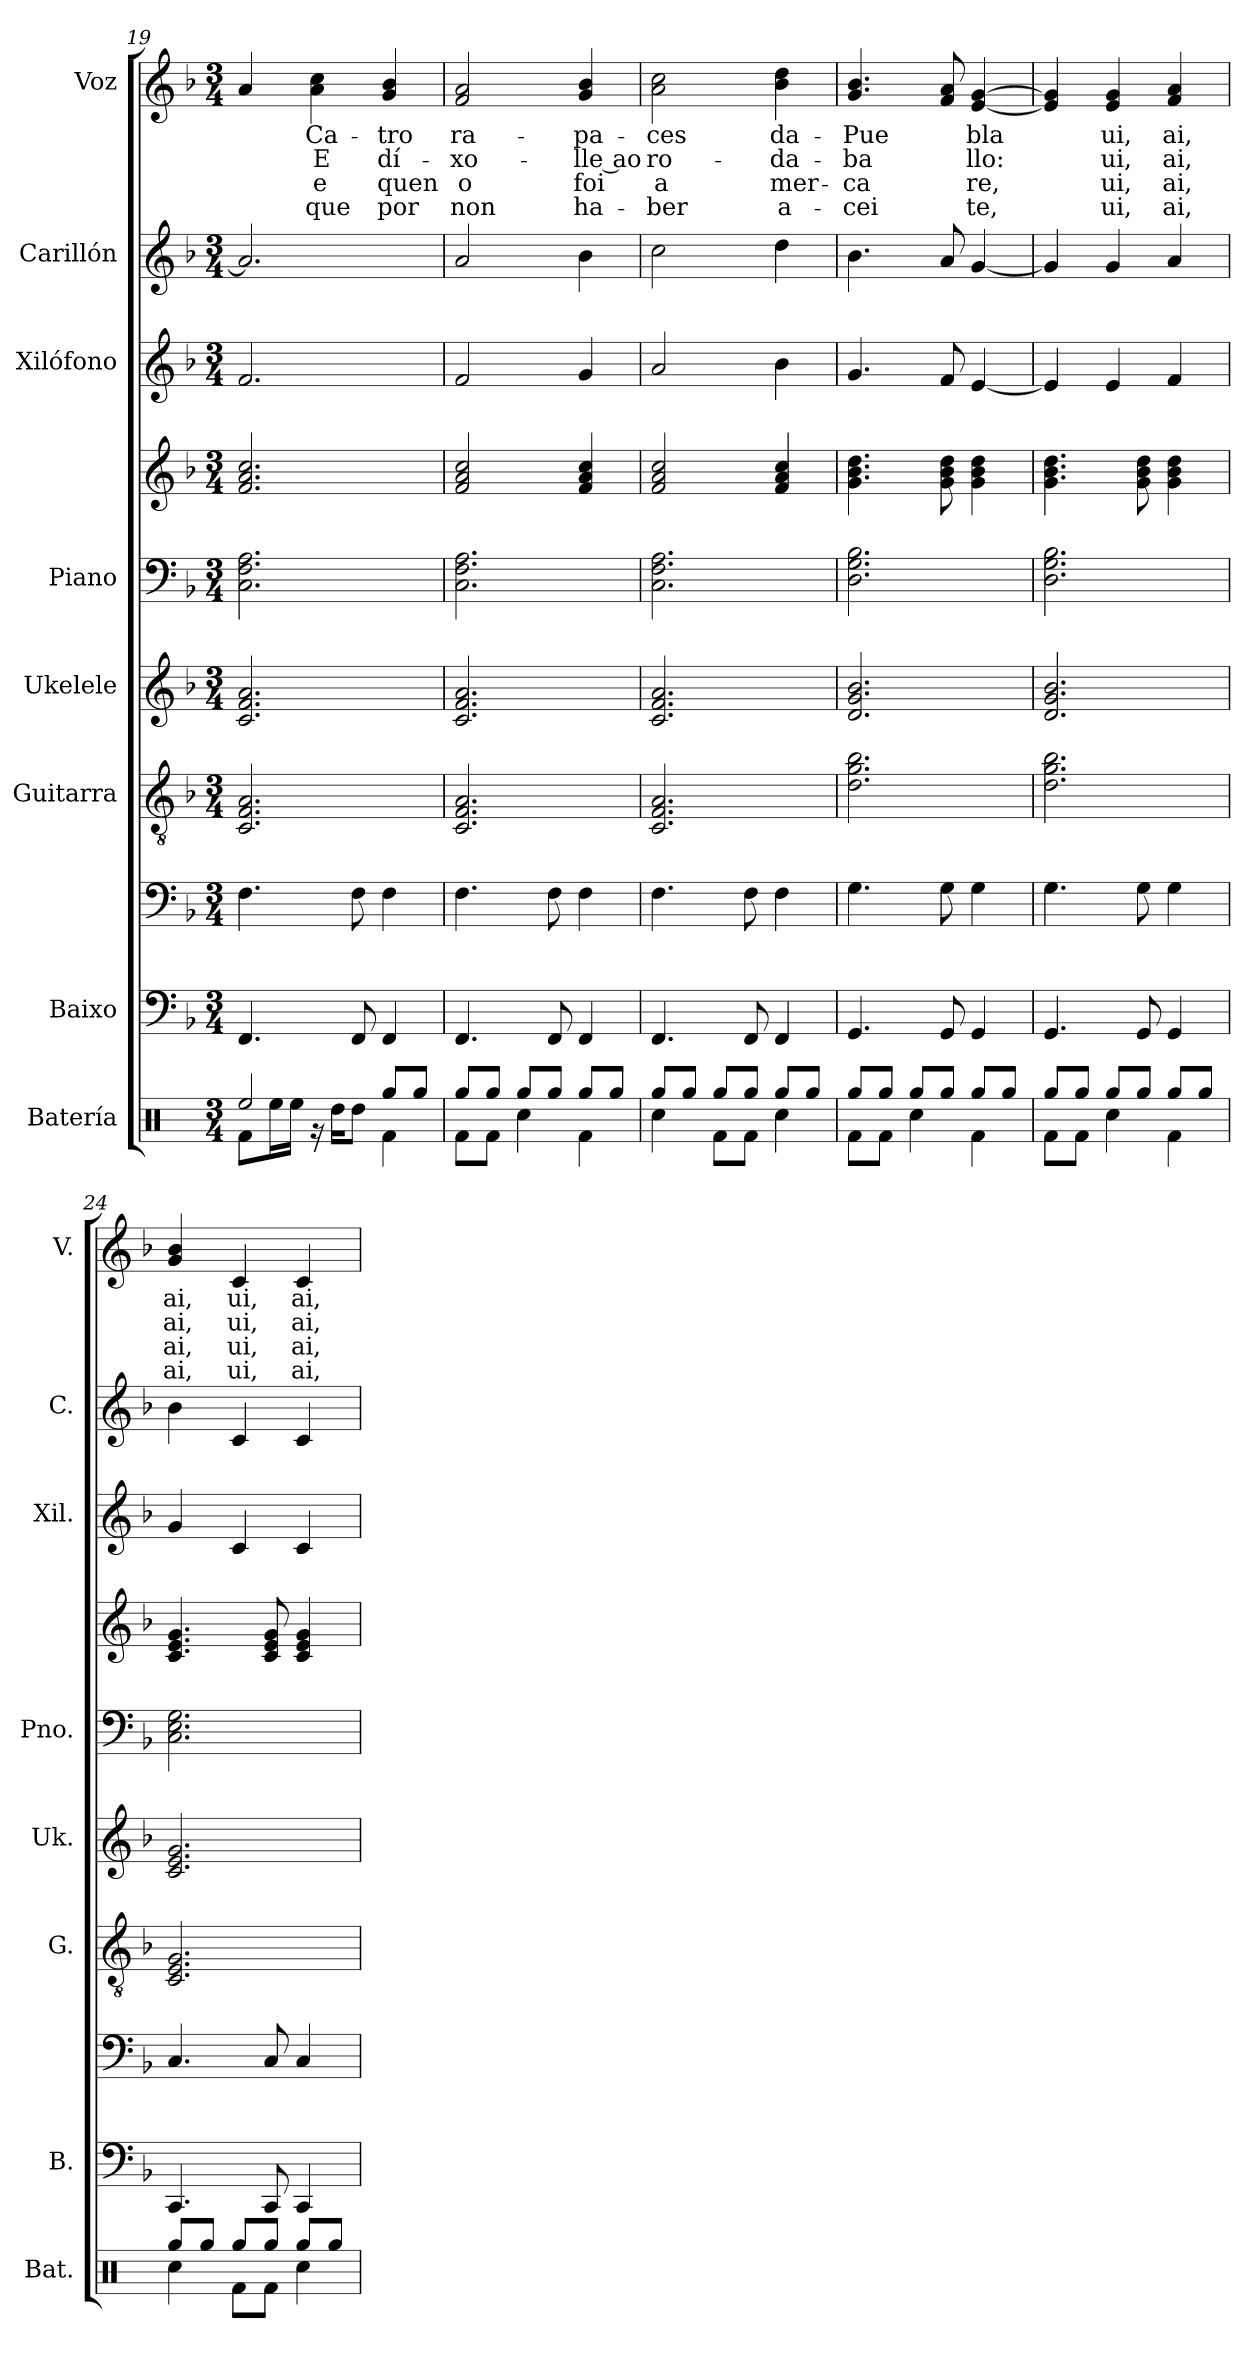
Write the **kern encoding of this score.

**kern	**kern	**kern	**kern	**kern	**kern	**kern	**kern	**kern	**kern	**text	**text	**text	**text
*part8	*part7	*part7	*part6	*part5	*part4	*part4	*part3	*part2	*part1	*part1	*part1	*part1	*part1
*staff10	*staff9	*staff8	*staff7	*staff6	*staff5	*staff4	*staff3	*staff2	*staff1	*staff1	*staff1	*staff1	*staff1
*I"Batería	*I"Baixo	*	*I"Guitarra	*I"Ukelele	*I"Piano	*	*I"Xilófono	*I"Carillón	*I"Voz	*	*	*	*
*I'Bat.	*I'B.	*	*I'G.	*I'Uk.	*I'Pno.	*	*I'Xil.	*I'C.	*I'V.	*	*	*	*
!!LO:PB:g=z
*clefX	*	*clefF4	*clefGv2	*clefG2	*clefF4	*clefG2	*clefG2	*clefG2	*clefG2	*	*	*	*
*	*ITrd7c12	*ITrd7c12	*	*	*	*	*ITrd-7c-12	*ITrd-14c-24	*	*	*	*	*
*k[]	*k[b-]	*k[b-]	*k[b-]	*k[b-]	*k[b-]	*k[b-]	*k[b-]	*k[b-]	*k[b-]	*	*	*	*
*M3/4	*M3/4	*M3/4	*M3/4	*M3/4	*M3/4	*M3/4	*M3/4	*M3/4	*M3/4	*	*	*	*
=19	=19	=19	=19	=19	=19	=19	=19	=19	=19	=19	=19	=19	=19
*^	*	*	*	*	*	*	*	*	*	*	*	*	*
2Ree/	8Rf\L	4.FFF	4.FF\	2.C/ 2.F/ 2.A/	2.c/ 2.f/ 2.a/	2.C\ 2.F\ 2.A\	2.f/ 2.a/ 2.cc/	2.ff/	2.aaa/]	4a/	.	.	.	.
.	16Ree\L	.	.	.	.	.	.	.	.	.	.	.	.	.
.	16Ree\JJ	.	.	.	.	.	.	.	.	.	.	.	.	.
!	!	!	!	!	!	!	!	!	!	!	!LO:LY:b	!LO:LY:b	!LO:LY:b	!LO:LY:b
.	16r	.	.	.	.	.	.	.	.	4a\ 4cc\	-Ca-	E	e	que
.	16Rdd\KL	.	.	.	.	.	.	.	.	.	.	.	.	.
.	8Rdd\J	8FFF	8FF\	.	.	.	.	.	.	.	.	.	.	.
!	!	!	!	!	!	!	!	!	!	!	!LO:LY:b	!LO:LY:b	!LO:LY:b	!LO:LY:b
8Rgg/L	4Rf\	4FFF	4FF\	.	.	.	.	.	.	4g/ 4b-/	-tro	dí-	quen	por
8Rgg/J	.	.	.	.	.	.	.	.	.	.	.	.	.	.
=20	=20	=20	=20	=20	=20	=20	=20	=20	=20	=20	=20	=20	=20	=20
!	!	!	!	!	!	!	!	!	!	!	!LO:LY:b	!LO:LY:b	!LO:LY:b	!LO:LY:b
8Rgg/L	8Rf\L	4.FFF	4.FF\	2.C/ 2.F/ 2.A/	2.c/ 2.f/ 2.a/	2.C\ 2.F\ 2.A\	2f/ 2a/ 2cc/	2ff/	2aaa/	2f/ 2a/	ra-	-xo-	o	non
8Rgg/J	8Rf\J	.	.	.	.	.	.	.	.	.	.	.	.	.
8Rgg/L	4Rcc\	.	.	.	.	.	.	.	.	.	.	.	.	.
8Rgg/J	.	8FFF	8FF\	.	.	.	.	.	.	.	.	.	.	.
!	!	!	!	!	!	!	!	!	!	!	!LO:LY:b	!LO:LY:b	!LO:LY:b	!LO:LY:b
8Rgg/L	4Rf\	4FFF	4FF\	.	.	.	4f/ 4a/ 4cc/	4gg/	4bbb-\	4g/ 4b-/	-pa-	lle ao	foi	ha-
8Rgg/J	.	.	.	.	.	.	.	.	.	.	.	.	.	.
=21	=21	=21	=21	=21	=21	=21	=21	=21	=21	=21	=21	=21	=21	=21
!	!	!	!	!	!	!	!	!	!	!	!LO:LY:b	!LO:LY:b	!LO:LY:b	!LO:LY:b
8Rgg/L	4Rcc\	4.FFF	4.FF\	2.C/ 2.F/ 2.A/	2.c/ 2.f/ 2.a/	2.C\ 2.F\ 2.A\	2f/ 2a/ 2cc/	2aa/	2cccc\	2a\ 2cc\	-ces	ro-	a	-ber
8Rgg/J	.	.	.	.	.	.	.	.	.	.	.	.	.	.
8Rgg/L	8Rf\L	.	.	.	.	.	.	.	.	.	.	.	.	.
8Rgg/J	8Rf\J	8FFF	8FF\	.	.	.	.	.	.	.	.	.	.	.
!	!	!	!	!	!	!	!	!	!	!	!LO:LY:b	!LO:LY:b	!LO:LY:b	!LO:LY:b
8Rgg/L	4Rcc\	4FFF	4FF\	.	.	.	4f/ 4a/ 4cc/	4bb-\	4dddd\	4b-\ 4dd\	da-	-da-	mer-	a-
8Rgg/J	.	.	.	.	.	.	.	.	.	.	.	.	.	.
=22	=22	=22	=22	=22	=22	=22	=22	=22	=22	=22	=22	=22	=22	=22
!	!	!	!	!	!	!	!	!	!	!	!LO:LY:b	!LO:LY:b	!LO:LY:b	!LO:LY:b
8Rgg/L	8Rf\L	4.GGG	4.GG\	2.d\ 2.g\ 2.b-\	2.d/ 2.g/ 2.b-/	2.D\ 2.G\ 2.B-\	4.g\ 4.b-\ 4.dd\	4.gg/	4.bbb-\	4.g/ 4.b-/	-Pue	-ba	-ca	-cei
8Rgg/J	8Rf\J	.	.	.	.	.	.	.	.	.	.	.	.	.
8Rgg/L	4Rcc\	.	.	.	.	.	.	.	.	.	.	.	.	.
8Rgg/J	.	8GGG	8GG\	.	.	.	8g\ 8b-\ 8dd\	8ff/	8aaa/	8f/ 8a/	.	.	.	.
!	!	!	!	!	!	!	!	!	!	!	!LO:LY:b	!LO:LY:b	!LO:LY:b	!LO:LY:b
8Rgg/L	4Rf\	4GGG	4GG\	.	.	.	4g\ 4b-\ 4dd\	[4ee/	[4ggg/	[4e/ [4g/	bla	llo:	re,	te,
8Rgg/J	.	.	.	.	.	.	.	.	.	.	.	.	.	.
=23	=23	=23	=23	=23	=23	=23	=23	=23	=23	=23	=23	=23	=23	=23
8Rgg/L	8Rf\L	4.GGG	4.GG\	2.d\ 2.g\ 2.b-\	2.d/ 2.g/ 2.b-/	2.D\ 2.G\ 2.B-\	4.g\ 4.b-\ 4.dd\	4ee/]	4ggg/]	4e/] 4g/]	.	.	.	.
8Rgg/J	8Rf\J	.	.	.	.	.	.	.	.	.	.	.	.	.
!	!	!	!	!	!	!	!	!	!	!	!LO:LY:b	!LO:LY:b	!LO:LY:b	!LO:LY:b
8Rgg/L	4Rcc\	.	.	.	.	.	.	4ee/	4ggg/	4e/ 4g/	ui,	ui,	ui,	ui,
8Rgg/J	.	8GGG	8GG\	.	.	.	8g\ 8b-\ 8dd\	.	.	.	.	.	.	.
!	!	!	!	!	!	!	!	!	!	!	!LO:LY:b	!LO:LY:b	!LO:LY:b	!LO:LY:b
8Rgg/L	4Rf\	4GGG	4GG\	.	.	.	4g\ 4b-\ 4dd\	4ff/	4aaa/	4f/ 4a/	ai,	ai,	ai,	ai,
8Rgg/J	.	.	.	.	.	.	.	.	.	.	.	.	.	.
=24	=24	=24	=24	=24	=24	=24	=24	=24	=24	=24	=24	=24	=24	=24
!	!	!	!	!	!	!	!	!	!	!	!LO:LY:b	!LO:LY:b	!LO:LY:b	!LO:LY:b
8Rgg/L	4Rcc\	4.CCC	4.CC/	2.C/ 2.E/ 2.G/	2.c/ 2.e/ 2.g/	2.C\ 2.E\ 2.G\	4.c/ 4.e/ 4.g/	4gg/	4bbb-\	4g/ 4b-/	ai,	ai,	ai,	ai,
8Rgg/J	.	.	.	.	.	.	.	.	.	.	.	.	.	.
!	!	!	!	!	!	!	!	!	!	!	!LO:LY:b	!LO:LY:b	!LO:LY:b	!LO:LY:b
8Rgg/L	8Rf\L	.	.	.	.	.	.	4cc/	4ccc/	4c/	ui,	ui,	ui,	ui,
8Rgg/J	8Rf\J	8CCC	8CC/	.	.	.	8c/ 8e/ 8g/	.	.	.	.	.	.	.
!	!	!	!	!	!	!	!	!	!	!	!LO:LY:b	!LO:LY:b	!LO:LY:b	!LO:LY:b
8Rgg/L	4Rcc\	4CCC	4CC/	.	.	.	4c/ 4e/ 4g/	4cc/	4ccc/	4c/	ai,	ai,	ai,	ai,
8Rgg/J	.	.	.	.	.	.	.	.	.	.	.	.	.	.
*v	*v	*	*	*	*	*	*	*	*	*	*	*	*	*
=	=	=	=	=	=	=	=	=	=	=	=	=	=
*-	*-	*-	*-	*-	*-	*-	*-	*-	*-	*-	*-	*-	*-
